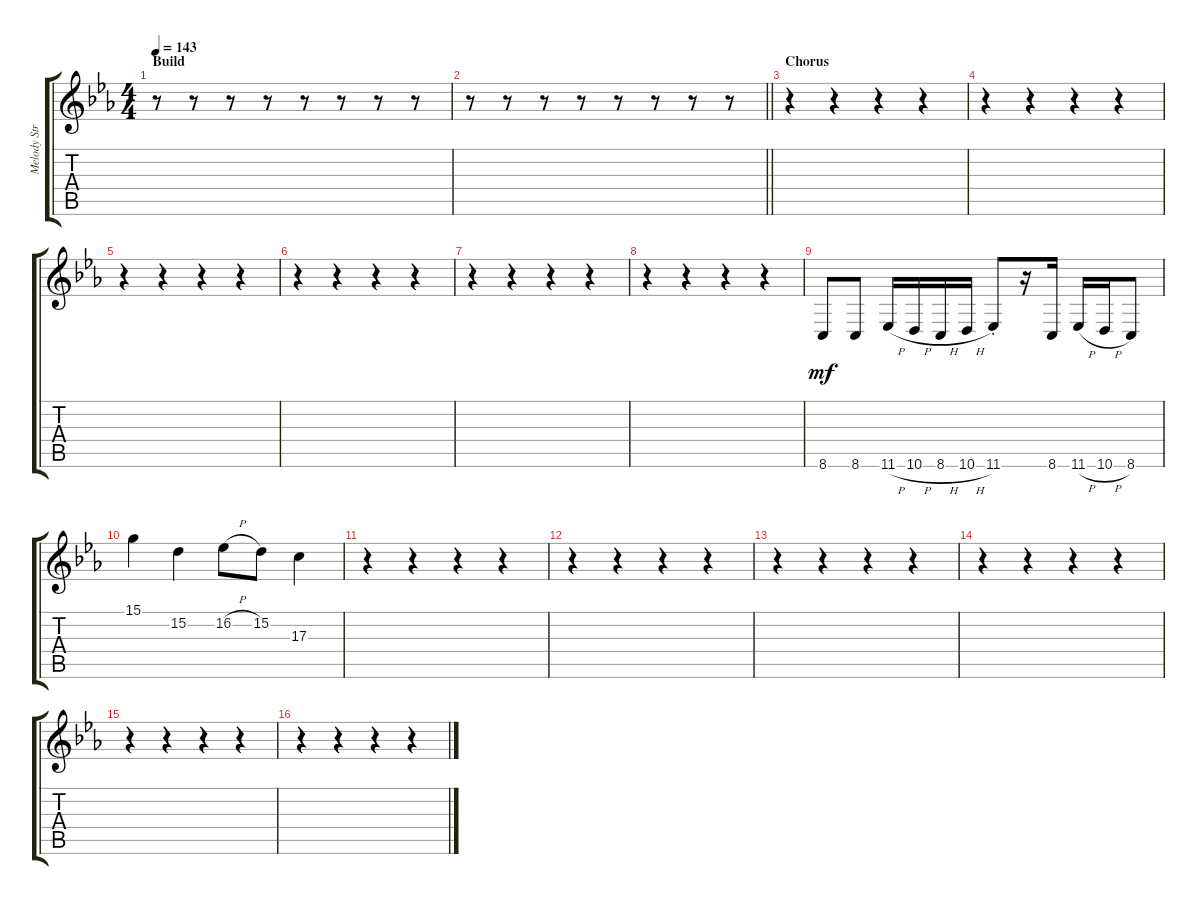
\track ("Melody Strings" "Melody Str") {instrument tremolostrings}
\staff {score tabs}
\tuning (E4 B3 G3 D3 A2 E2) {hide}
\ts (4 4)
\section ("" "Build")
\tempo 143
\clef g2
\ks cminor
r.8{dy mf} r.8 r.8 r.8 r.8 r.8 r.8 r.8 |
\barLineRight lightlight
r.8 r.8 r.8 r.8 r.8 r.8 r.8 r.8 |
\section ("" "Chorus")
r.4 r.4 r.4 r.4 |
r.4 r.4 r.4 r.4 |
r.4 r.4 r.4 r.4 |
r.4 r.4 r.4 r.4 |
r.4 r.4 r.4 r.4 |
r.4 r.4 r.4 r.4 |
8.6.8 8.6.8 11.6{h}.16 10.6{h}.16 8.6{h}.16 10.6{h}.16 11.6{st}.8 r.16 8.6.16 11.6{h}.16 10.6{h}.16 8.6.8 |
15.1.4 15.2.4 16.2{h}.8 15.2.8 17.3.4 |
r.4 r.4 r.4 r.4 |
r.4 r.4 r.4 r.4 |
r.4 r.4 r.4 r.4 |
r.4 r.4 r.4 r.4 |
r.4 r.4 r.4 r.4 |
r.4 r.4 r.4 r.4
